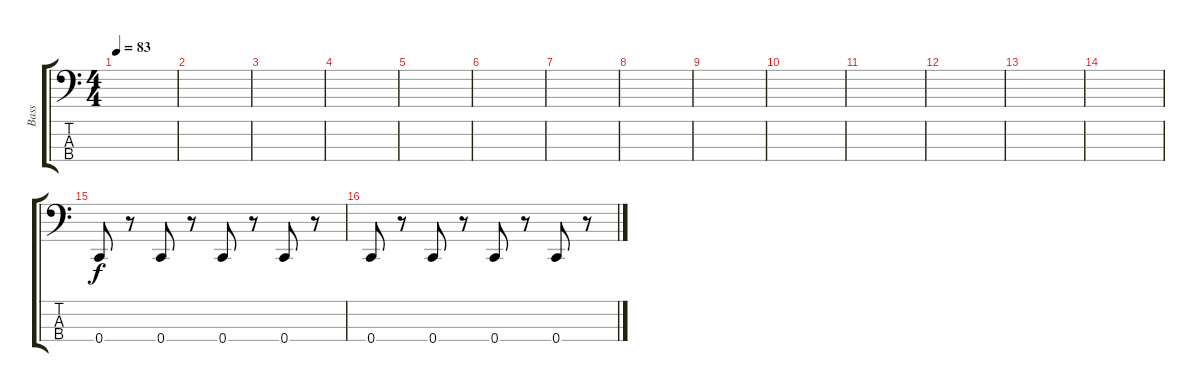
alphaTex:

\track ("Bass" "Bass") {instrument electricbassfinger}
\staff {score tabs}
\tuning (Eb2 Bb1 F1 C1) {hide}
\ts (4 4)
\tempo 83
\clef f4
\ks c
|
|
|
|
|
|
|
|
|
|
|
|
|
|
0.4.8 r.8 0.4.8 r.8 0.4.8 r.8 0.4.8 r.8 |
0.4.8 r.8 0.4.8 r.8 0.4.8 r.8 0.4.8 r.8
